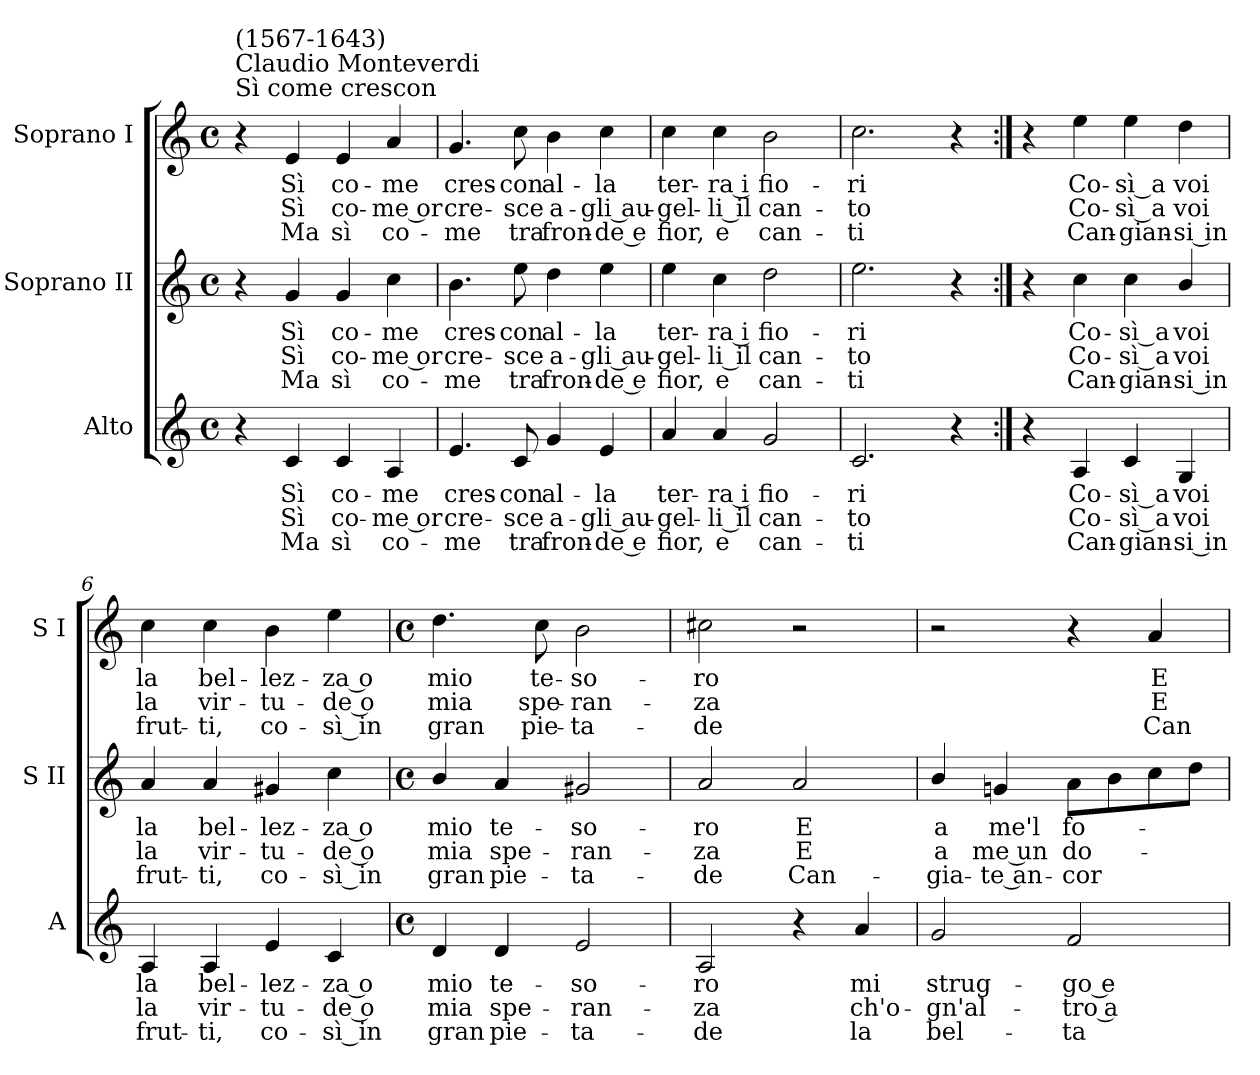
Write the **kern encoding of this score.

**kern	**text	**text	**text	**kern	**text	**text	**text	**kern	**text	**text	**text
*part3	*part3	*part3	*part3	*part2	*part2	*part2	*part2	*part1	*part1	*part1	*part1
*staff3	*staff3	*staff3	*staff3	*staff2	*staff2	*staff2	*staff2	*staff1	*staff1	*staff1	*staff1
*I"Alto	*	*	*	*I"Soprano II	*	*	*	*I"Soprano I	*	*	*
*I'A	*	*	*	*I'S II	*	*	*	*I'S I	*	*	*
*clefG2	*	*	*	*clefG2	*	*	*	*clefG2	*	*	*
*k[]	*	*	*	*k[]	*	*	*	*k[]	*	*	*
*M4/4	*	*	*	*M4/4	*	*	*	*M4/4	*	*	*
*met(c)	*	*	*	*met(c)	*	*	*	*met(c)	*	*	*
*MM121	*	*	*	*MM121	*	*	*	*MM121	*	*	*
=1	=1	=1	=1	=1	=1	=1	=1	=1	=1	=1	=1
!	!	!	!	!	!	!	!	!LO:TX:a:t=Sì come crescon	!	!	!
!	!	!	!	!	!	!	!	!LO:TX:a:t=Claudio Monteverdi	!	!	!
!	!	!	!	!	!	!	!	!LO:TX:a:t=(1567-1643)	!	!	!
4r	.	.	.	4r	.	.	.	4r	.	.	.
!	!LO:LY:b	!LO:LY:b	!LO:LY:b	!	!LO:LY:b	!LO:LY:b	!LO:LY:b	!	!LO:LY:b	!LO:LY:b	!LO:LY:b
4c/	Sì	Sì	Ma	4g/	Sì	Sì	Ma	4e/	Sì	Sì	Ma
!	!LO:LY:b	!LO:LY:b	!LO:LY:b	!	!LO:LY:b	!LO:LY:b	!LO:LY:b	!	!LO:LY:b	!LO:LY:b	!LO:LY:b
4c/	co-	-co-	-sì	4g/	co-	-co-	-sì	4e/	co-	-co-	-sì
!	!LO:LY:b	!LO:LY:b	!LO:LY:b	!	!LO:LY:b	!LO:LY:b	!LO:LY:b	!	!LO:LY:b	!LO:LY:b	!LO:LY:b
4A/	me	me or	co-	4cc\	me	me or	co-	4a/	me	me or	co-
=2	=2	=2	=2	=2	=2	=2	=2	=2	=2	=2	=2
!	!LO:LY:b	!LO:LY:b	!LO:LY:b	!	!LO:LY:b	!LO:LY:b	!LO:LY:b	!	!LO:LY:b	!LO:LY:b	!LO:LY:b
4.e/	-cres-	-cre-	-me	4.b\	-cres-	-cre-	-me	4.g/	-cres-	-cre-	-me
!	!LO:LY:b	!LO:LY:b	!LO:LY:b	!	!LO:LY:b	!LO:LY:b	!LO:LY:b	!	!LO:LY:b	!LO:LY:b	!LO:LY:b
8c/	con	sce	tra	8ee\	con	sce	tra	8cc\	con	sce	tra
!	!LO:LY:b	!LO:LY:b	!LO:LY:b	!	!LO:LY:b	!LO:LY:b	!LO:LY:b	!	!LO:LY:b	!LO:LY:b	!LO:LY:b
4g/	al-	-a-	-fron-	4dd\	al-	-a-	-fron-	4b\	al-	-a-	-fron-
!	!LO:LY:b	!LO:LY:b	!LO:LY:b	!	!LO:LY:b	!LO:LY:b	!LO:LY:b	!	!LO:LY:b	!LO:LY:b	!LO:LY:b
4e/	-la	gli au-	-de e	4ee\	-la	gli au-	-de e	4cc\	-la	gli au-	-de e
=3	=3	=3	=3	=3	=3	=3	=3	=3	=3	=3	=3
!	!LO:LY:b	!LO:LY:b	!LO:LY:b	!	!LO:LY:b	!LO:LY:b	!LO:LY:b	!	!LO:LY:b	!LO:LY:b	!LO:LY:b
4a/	ter-	-gel-	-fior,	4ee\	ter-	-gel-	-fior,	4cc\	ter-	-gel-	-fior,
!	!LO:LY:b	!LO:LY:b	!LO:LY:b	!	!LO:LY:b	!LO:LY:b	!LO:LY:b	!	!LO:LY:b	!LO:LY:b	!LO:LY:b
4a/	ra i	li il	e	4cc\	ra i	li il	e	4cc\	ra i	li il	e
!	!LO:LY:b	!LO:LY:b	!LO:LY:b	!	!LO:LY:b	!LO:LY:b	!LO:LY:b	!	!LO:LY:b	!LO:LY:b	!LO:LY:b
2g/	fio-	-can-	-can-	2dd\	fio-	-can-	-can-	2b\	fio-	-can-	-can-
=4	=4	=4	=4	=4	=4	=4	=4	=4	=4	=4	=4
!	!LO:LY:b	!LO:LY:b	!LO:LY:b	!	!LO:LY:b	!LO:LY:b	!LO:LY:b	!	!LO:LY:b	!LO:LY:b	!LO:LY:b
2.c/	-ri	to	ti	2.ee\	-ri	to	ti	2.cc\	-ri	to	ti
4r	.	.	.	4r	.	.	.	4r	.	.	.
=5:|!	=5:|!	=5:|!	=5:|!	=5:|!	=5:|!	=5:|!	=5:|!	=5:|!	=5:|!	=5:|!	=5:|!
4r	.	.	.	4r	.	.	.	4r	.	.	.
!	!LO:LY:b	!LO:LY:b	!LO:LY:b	!	!LO:LY:b	!LO:LY:b	!LO:LY:b	!	!LO:LY:b	!LO:LY:b	!LO:LY:b
4A/	Co-	-Co-	-Can-	4cc\	Co-	-Co-	-Can-	4ee\	Co-	-Co-	-Can-
!	!LO:LY:b	!LO:LY:b	!LO:LY:b	!	!LO:LY:b	!LO:LY:b	!LO:LY:b	!	!LO:LY:b	!LO:LY:b	!LO:LY:b
4c/	-sì a	sì a	gian-	4cc\	-sì a	sì a	gian-	4ee\	-sì a	sì a	gian-
!	!LO:LY:b	!LO:LY:b	!LO:LY:b	!	!LO:LY:b	!LO:LY:b	!LO:LY:b	!	!LO:LY:b	!LO:LY:b	!LO:LY:b
4G/	-voi	voi	si in	4b/	-voi	voi	si in	4dd\	-voi	voi	si in
=6	=6	=6	=6	=6	=6	=6	=6	=6	=6	=6	=6
!	!LO:LY:b	!LO:LY:b	!LO:LY:b	!	!LO:LY:b	!LO:LY:b	!LO:LY:b	!	!LO:LY:b	!LO:LY:b	!LO:LY:b
4A/	la	la	frut-	4a/	la	la	frut-	4cc\	la	la	frut-
!	!LO:LY:b	!LO:LY:b	!LO:LY:b	!	!LO:LY:b	!LO:LY:b	!LO:LY:b	!	!LO:LY:b	!LO:LY:b	!LO:LY:b
4A/	-bel-	-vir-	-ti,	4a/	-bel-	-vir-	-ti,	4cc\	-bel-	-vir-	-ti,
!	!LO:LY:b	!LO:LY:b	!LO:LY:b	!	!LO:LY:b	!LO:LY:b	!LO:LY:b	!	!LO:LY:b	!LO:LY:b	!LO:LY:b
4e/	lez-	-tu-	-co-	4g#X/	lez-	-tu-	-co-	4b\	lez-	-tu-	-co-
!	!LO:LY:b	!LO:LY:b	!LO:LY:b	!	!LO:LY:b	!LO:LY:b	!LO:LY:b	!	!LO:LY:b	!LO:LY:b	!LO:LY:b
4c/	-za o	de o	sì in	4cc\	-za o	de o	sì in	4ee\	-za o	de o	sì in
!!LO:LB:g=z
=7	=7	=7	=7	=7	=7	=7	=7	=7	=7	=7	=7
*M4/4	*	*	*	*M4/4	*	*	*	*M4/4	*	*	*
*met(c)	*	*	*	*met(c)	*	*	*	*met(c)	*	*	*
!	!LO:LY:b	!LO:LY:b	!LO:LY:b	!	!LO:LY:b	!LO:LY:b	!LO:LY:b	!	!LO:LY:b	!LO:LY:b	!LO:LY:b
4d/	mio	mia	gran	4b/	mio	mia	gran	4.dd\	mio	mia	gran
!	!LO:LY:b	!LO:LY:b	!LO:LY:b	!	!LO:LY:b	!LO:LY:b	!LO:LY:b	!	!	!	!
4d/	te-	-spe-	-pie-	4a/	te-	-spe-	-pie-	.	.	.	.
!	!	!	!	!	!	!	!	!	!LO:LY:b	!LO:LY:b	!LO:LY:b
.	.	.	.	.	.	.	.	8cc\	te-	-spe-	-pie-
!	!LO:LY:b	!LO:LY:b	!LO:LY:b	!	!LO:LY:b	!LO:LY:b	!LO:LY:b	!	!LO:LY:b	!LO:LY:b	!LO:LY:b
2e/	-so-	-ran-	-ta-	2g#X/	-so-	-ran-	-ta-	2b\	-so-	-ran-	-ta-
=8	=8	=8	=8	=8	=8	=8	=8	=8	=8	=8	=8
!	!LO:LY:b	!LO:LY:b	!LO:LY:b	!	!LO:LY:b	!LO:LY:b	!LO:LY:b	!	!LO:LY:b	!LO:LY:b	!LO:LY:b
2A/	-ro	za	de	2a/	-ro	za	de	2cc#X\	-ro	za	de
!	!	!	!	!	!LO:LY:b	!LO:LY:b	!LO:LY:b	!	!	!	!
4r	.	.	.	2a/	E	E	Can-	2r	.	.	.
!	!LO:LY:b	!LO:LY:b	!LO:LY:b	!	!	!	!	!	!	!	!
4a/	mi	ch'o-	-la	.	.	.	.	.	.	.	.
=9	=9	=9	=9	=9	=9	=9	=9	=9	=9	=9	=9
!	!LO:LY:b	!LO:LY:b	!LO:LY:b	!	!LO:LY:b	!LO:LY:b	!LO:LY:b	!	!	!	!
2g/	strug-	-gn'al-	-bel-	4b/	-a	a	gia-	2r	.	.	.
!	!	!	!	!	!LO:LY:b	!LO:LY:b	!LO:LY:b	!	!	!	!
.	.	.	.	4gn/	-me'l	me un	te an-	.	.	.	.
!	!LO:LY:b	!LO:LY:b	!LO:LY:b	!	!LO:LY:b	!LO:LY:b	!LO:LY:b	!	!	!	!
2f/	-go e	tro a-	-ta-	8a\L	-fo-	do-	cor	4r	.	.	.
.	.	.	.	8b\	.	.	.	.	.	.	.
!	!	!	!	!	!	!	!	!	!LO:LY:b	!LO:LY:b	!LO:LY:b
.	.	.	.	8cc\	.	.	.	4a/	E	E	Can-
.	.	.	.	8dd\J	.	.	.	.	.	.	.
=	=	=	=	=	=	=	=	=	=	=	=
*-	*-	*-	*-	*-	*-	*-	*-	*-	*-	*-	*-
